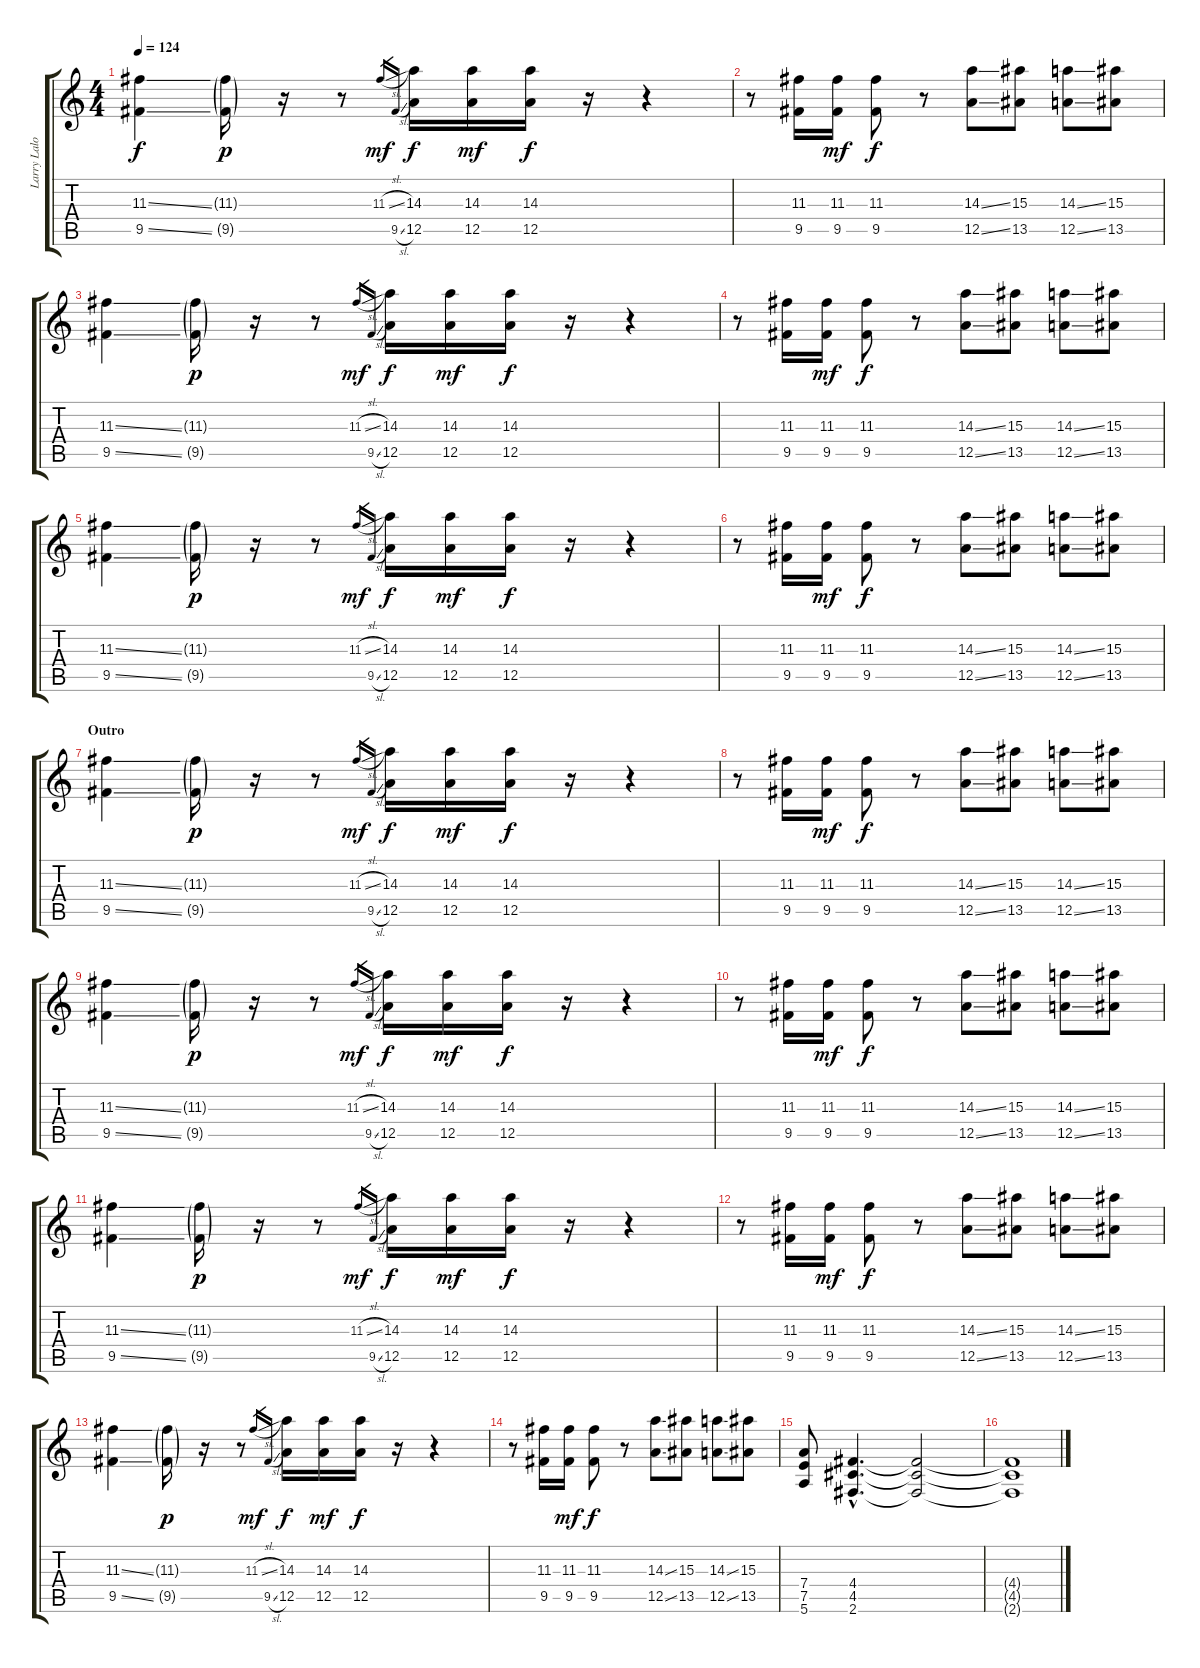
\track ("Larry Lalonde / Guitar" "Larry Lalo") {instrument distortionguitar}
\staff {score tabs}
\tuning (E4 B3 G3 D3 A2 E2) {hide}
\ts (4 4)
\tempo 124
\clef g2
\ks c
(11.3{ss} 9.5{ss}).4{dy f} (11.3{g} 9.5{g}).16{dy p} r.16 r.8 11.3{sl}.16{gr dy mf} 9.5{sl}.16{gr} (14.3 12.5).16{dy f} (14.3 12.5).16{dy mf} (14.3 12.5).16{dy f} r.16 r.4 |
r.8 (11.3 9.5).16 (11.3 9.5).16{dy mf} (11.3 9.5).8{dy f} r.8 (14.3{ss} 12.5{ss}).8 (15.3 13.5).8 (14.3{ss} 12.5{ss}).8 (15.3 13.5).8 |
(11.3{ss} 9.5{ss}).4 (11.3{g} 9.5{g}).16{dy p} r.16 r.8 11.3{sl}.16{gr dy mf} 9.5{sl}.16{gr} (14.3 12.5).16{dy f} (14.3 12.5).16{dy mf} (14.3 12.5).16{dy f} r.16 r.4 |
r.8 (11.3 9.5).16 (11.3 9.5).16{dy mf} (11.3 9.5).8{dy f} r.8 (14.3{ss} 12.5{ss}).8 (15.3 13.5).8 (14.3{ss} 12.5{ss}).8 (15.3 13.5).8 |
(11.3{ss} 9.5{ss}).4 (11.3{g} 9.5{g}).16{dy p} r.16 r.8 11.3{sl}.16{gr dy mf} 9.5{sl}.16{gr} (14.3 12.5).16{dy f} (14.3 12.5).16{dy mf} (14.3 12.5).16{dy f} r.16 r.4 |
r.8 (11.3 9.5).16 (11.3 9.5).16{dy mf} (11.3 9.5).8{dy f} r.8 (14.3{ss} 12.5{ss}).8 (15.3 13.5).8 (14.3{ss} 12.5{ss}).8 (15.3 13.5).8 |
\section ("" "Outro")
(11.3{ss} 9.5{ss}).4 (11.3{g} 9.5{g}).16{dy p} r.16 r.8 11.3{sl}.16{gr dy mf} 9.5{sl}.16{gr} (14.3 12.5).16{dy f} (14.3 12.5).16{dy mf} (14.3 12.5).16{dy f} r.16 r.4 |
r.8 (11.3 9.5).16 (11.3 9.5).16{dy mf} (11.3 9.5).8{dy f} r.8 (14.3{ss} 12.5{ss}).8 (15.3 13.5).8 (14.3{ss} 12.5{ss}).8 (15.3 13.5).8 |
(11.3{ss} 9.5{ss}).4 (11.3{g} 9.5{g}).16{dy p} r.16 r.8 11.3{sl}.16{gr dy mf} 9.5{sl}.16{gr} (14.3 12.5).16{dy f} (14.3 12.5).16{dy mf} (14.3 12.5).16{dy f} r.16 r.4 |
r.8 (11.3 9.5).16 (11.3 9.5).16{dy mf} (11.3 9.5).8{dy f} r.8 (14.3{ss} 12.5{ss}).8 (15.3 13.5).8 (14.3{ss} 12.5{ss}).8 (15.3 13.5).8 |
(11.3{ss} 9.5{ss}).4 (11.3{g} 9.5{g}).16{dy p} r.16 r.8 11.3{sl}.16{gr dy mf} 9.5{sl}.16{gr} (14.3 12.5).16{dy f} (14.3 12.5).16{dy mf} (14.3 12.5).16{dy f} r.16 r.4 |
r.8 (11.3 9.5).16 (11.3 9.5).16{dy mf} (11.3 9.5).8{dy f} r.8 (14.3{ss} 12.5{ss}).8 (15.3 13.5).8 (14.3{ss} 12.5{ss}).8 (15.3 13.5).8 |
(11.3{ss} 9.5{ss}).4 (11.3{g} 9.5{g}).16{dy p} r.16 r.8 11.3{sl}.16{gr dy mf} 9.5{sl}.16{gr} (14.3 12.5).16{dy f} (14.3 12.5).16{dy mf} (14.3 12.5).16{dy f} r.16 r.4 |
r.8 (11.3 9.5).16 (11.3 9.5).16{dy mf} (11.3 9.5).8{dy f} r.8 (14.3{ss} 12.5{ss}).8 (15.3 13.5).8 (14.3{ss} 12.5{ss}).8 (15.3 13.5).8 |
(7.4 7.5 5.6).8 (4.4{hac} 4.5{hac} 2.6{hac}).4{d} (4.4{t} 4.5{t} 2.6{t}).2 |
(4.4{t} 4.5{t} 2.6{t}).1
